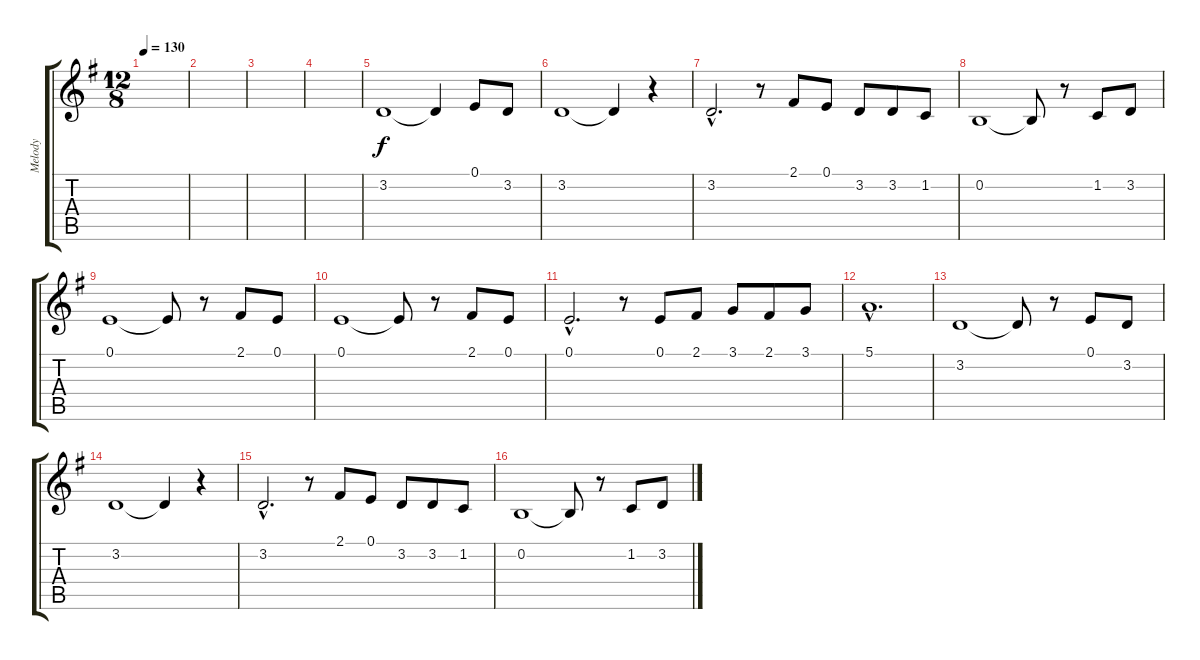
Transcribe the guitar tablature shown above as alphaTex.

\track ("Melody" "Melody") {instrument flute}
\staff {score tabs}
\tuning (E4 B3 G3 D3 A2 E2) {hide}
\ts (12 8)
\tempo 130
\clef g2
\ks g
|
|
|
|
3.2.1 3.2{t}.4 0.1.8 3.2.8 |
3.2.1 3.2{t}.4 r.4 |
3.2{hac}.2{d} r.8 2.1.8 0.1.8 3.2.8 3.2.8 1.2.8 |
0.2.1 0.2{t}.8 r.8 1.2.8 3.2.8 |
0.1.1 0.1{t}.8 r.8 2.1.8 0.1.8 |
0.1.1 0.1{t}.8 r.8 2.1.8 0.1.8 |
0.1{hac}.2{d} r.8 0.1.8 2.1.8 3.1.8 2.1.8 3.1.8 |
5.1{hac}.1{d} |
3.2.1 3.2{t}.8 r.8 0.1.8 3.2.8 |
3.2.1 3.2{t}.4 r.4 |
3.2{hac}.2{d} r.8 2.1.8 0.1.8 3.2.8 3.2.8 1.2.8 |
0.2.1 0.2{t}.8 r.8 1.2.8 3.2.8
